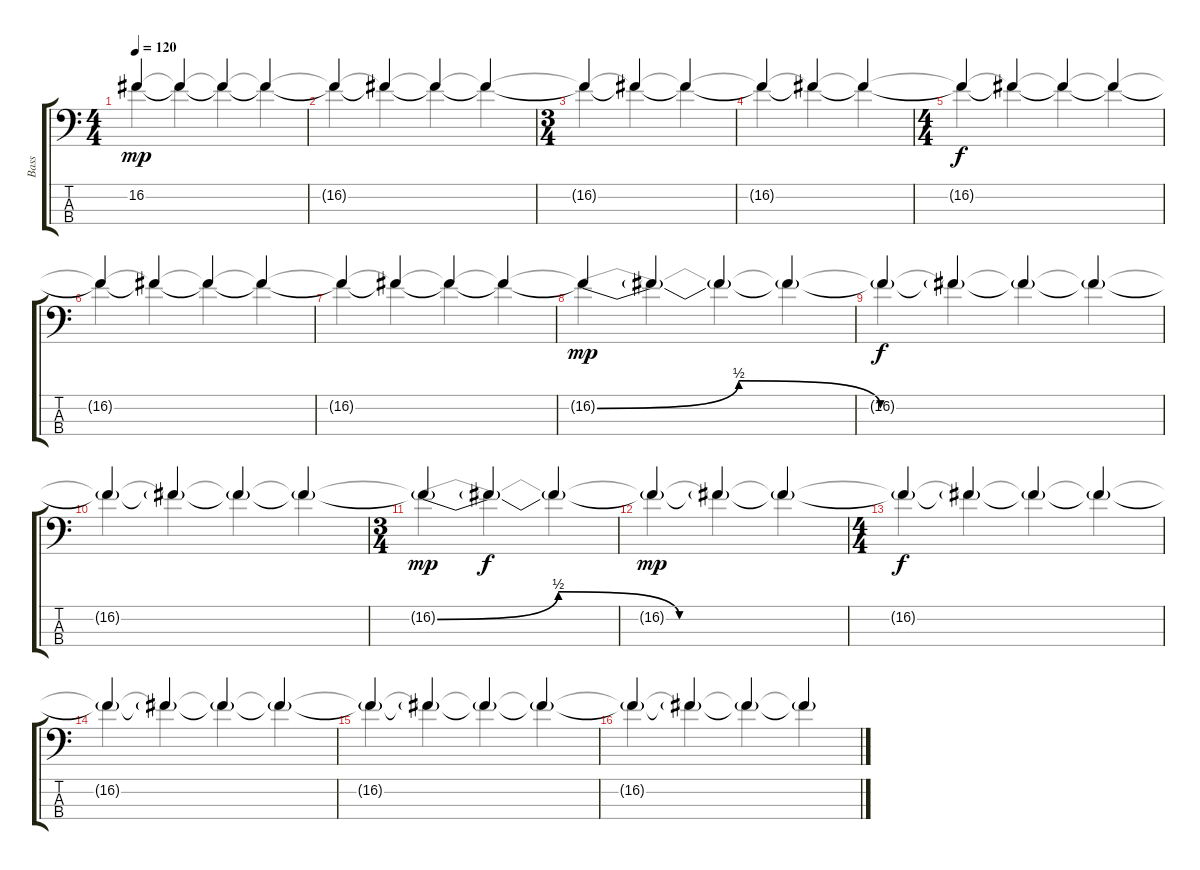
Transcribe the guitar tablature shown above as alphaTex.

\track ("Bass" "Bass") {instrument electricbassfinger}
\staff {score tabs}
\tuning (G2 D2 A1 D1) {hide}
\voice
\ts (4 4)
\tempo 120
\clef f4
\ks c
16.2{t}.4{dy mp} 16.2{t}.4 16.2{t}.4 16.2{t}.4 |
16.2{t}.4 16.2{t}.4 16.2{t}.4 16.2{t}.4 |
\ts (3 4)
16.2{t}.4 16.2{t}.4 16.2{t}.4 |
16.2{t}.4 16.2{t}.4 16.2{t}.4 |
\ts (4 4)
16.2{t}.4{dy f} 16.2{t}.4 16.2{t}.4 16.2{t}.4 |
16.2{t}.4 16.2{t}.4 16.2{t}.4 16.2{t}.4 |
16.2{t}.4 16.2{t}.4 16.2{t}.4 16.2{t}.4 |
16.2{be (custom 0 0 15 2 30 0 60 0) t}.4{dy mp} 16.2{t}.4 16.2{t}.4 16.2{t}.4 |
16.2{t}.4{dy f} 16.2{t}.4 16.2{t}.4 16.2{t}.4 |
16.2{t}.4 16.2{t}.4 16.2{t}.4 16.2{t}.4 |
\ts (3 4)
16.2{be (custom 0 0 10 2 20 0 60 0) t}.4{dy mp} 16.2{t}.4{dy f} 16.2{t}.4 |
16.2{t}.4{dy mp} 16.2{t}.4 16.2{t}.4 |
\ts (4 4)
16.2{t}.4{dy f} 16.2{t}.4 16.2{t}.4 16.2{t}.4 |
16.2{t}.4 16.2{t}.4 16.2{t}.4 16.2{t}.4 |
16.2{t}.4 16.2{t}.4 16.2{t}.4 16.2{t}.4 |
16.2{t}.4 16.2{t}.4 16.2{t}.4 16.2{t}.4
\voice
\clef f4
\ottava regular
\simile none
\ks c
16.2{t}.4{dy mp} 16.2{t}.4 16.2{t}.4 16.2{t}.4 |
16.2{t}.4 16.2{t}.4 16.2{t}.4 16.2{t}.4 |
16.2{t}.4 16.2{t}.4 16.2{t}.4 |
16.2{t}.4 16.2{t}.4 16.2{t}.4 |
16.2{t}.4{dy f} 16.2{t}.4 16.2{t}.4 16.2{t}.4 |
16.2{t}.4 16.2{t}.4 16.2{t}.4 16.2{t}.4 |
16.2{t}.4 16.2{t}.4 16.2{t}.4 16.2{t}.4 |
16.2{be (custom 0 0 15 2 30 0 60 0) t}.4{dy mp} 16.2{t}.4 16.2{t}.4 16.2{t}.4 |
16.2{t}.4{dy f} 16.2{t}.4 16.2{t}.4 16.2{t}.4 |
16.2{t}.4 16.2{t}.4 16.2{t}.4 16.2{t}.4 |
16.2{be (custom 0 0 10 2 20 0 60 0) t}.4{dy mp} 16.2{t}.4{dy f} 16.2{t}.4 |
16.2{t}.4{dy mp} 16.2{t}.4 16.2{t}.4 |
16.2{t}.4{dy f} 16.2{t}.4 16.2{t}.4 16.2{t}.4 |
16.2{t}.4 16.2{t}.4 16.2{t}.4 16.2{t}.4 |
16.2{t}.4 16.2{t}.4 16.2{t}.4 16.2{t}.4 |
16.2{t}.4 16.2{t}.4 16.2{t}.4 16.2{t}.4
